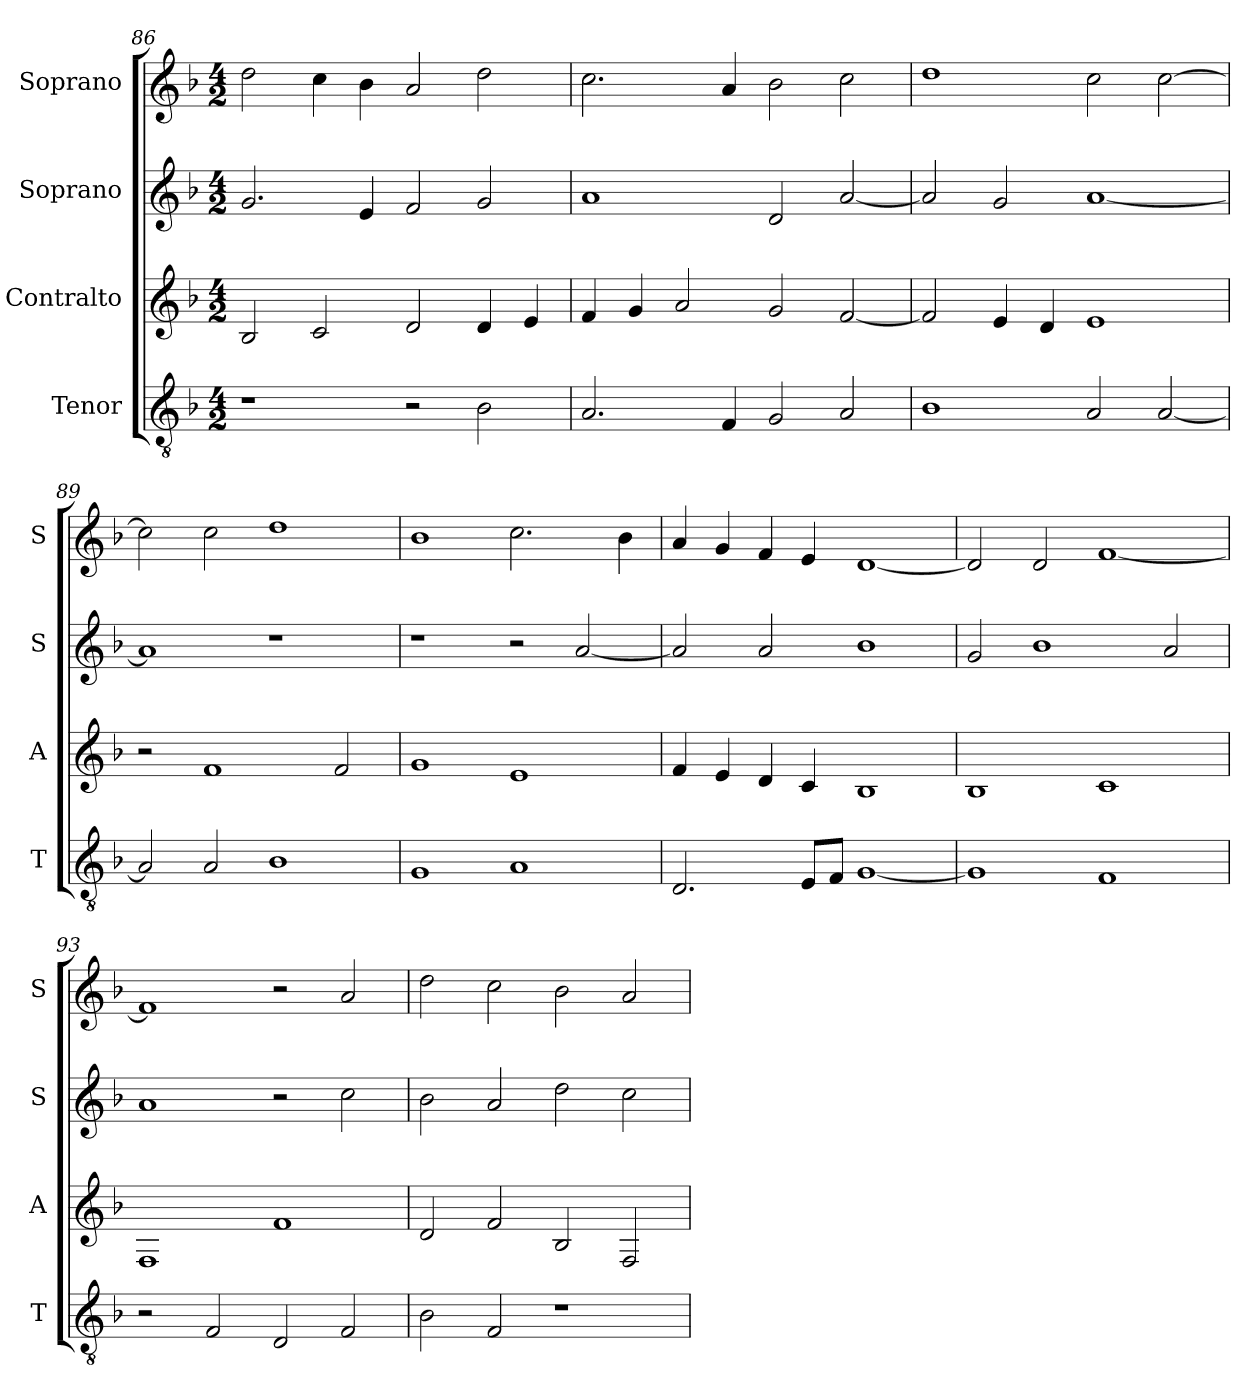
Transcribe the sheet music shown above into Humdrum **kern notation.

**kern	**kern	**kern	**kern
*part4	*part3	*part2	*part1
*staff4	*staff3	*staff2	*staff1
*I"Tenor	*I"Contralto	*I"Soprano	*I"Soprano
*I'T	*I'A	*I'S	*I'S
*clefGv2	*clefG2	*clefG2	*clefG2
*k[b-]	*k[b-]	*k[b-]	*k[b-]
*F:ion	*F:ion	*F:ion	*F:ion
*M4/2	*M4/2	*M4/2	*M4/2
=86	=86	=86	=86
1r	2B-	2.g	2dd
.	2c	.	4cc
.	.	4e	4b-
2r	2d	2f	2a
2B-	4d	2g	2dd
.	4e	.	.
=87	=87	=87	=87
2.A	4f	1a	2.cc
.	4g	.	.
.	2a	.	.
4F	.	.	4a
2G	2g	2d	2b-
2A	[2f	[2a	2cc
=88	=88	=88	=88
1B-	2f]	2a]	1dd
.	4e	2g	.
.	4d	.	.
2A	1e	[1a	2cc
[2A	.	.	[2cc
=89	=89	=89	=89
2A]	2r	1a]	2cc]
2A	1f	.	2cc
1B-	.	1r	1dd
.	2f	.	.
=90	=90	=90	=90
1G	1g	1r	1b-
1A	1e	2r	2.cc
.	.	[2a	.
.	.	.	4b-
=91	=91	=91	=91
2.D	4f	2a]	4a
.	4e	.	4g
.	4d	2a	4f
8E/L	4c	.	4e
8F/J	.	.	.
[1G	1B-	1b-	[1d
=92	=92	=92	=92
1G]	1B-	2g	2d]
.	.	1b-	2d
1F	1c	.	[1f
.	.	2a	.
=93	=93	=93	=93
2r	1F	1a	1f]
2F	.	.	.
2D	1f	2r	2r
2F	.	2cc	2a
=94	=94	=94	=94
2B-	2d	2b-	2dd
2F	2f	2a	2cc
1r	2B-	2dd	2b-
.	2F	2cc	2a
=	=	=	=
*-	*-	*-	*-
